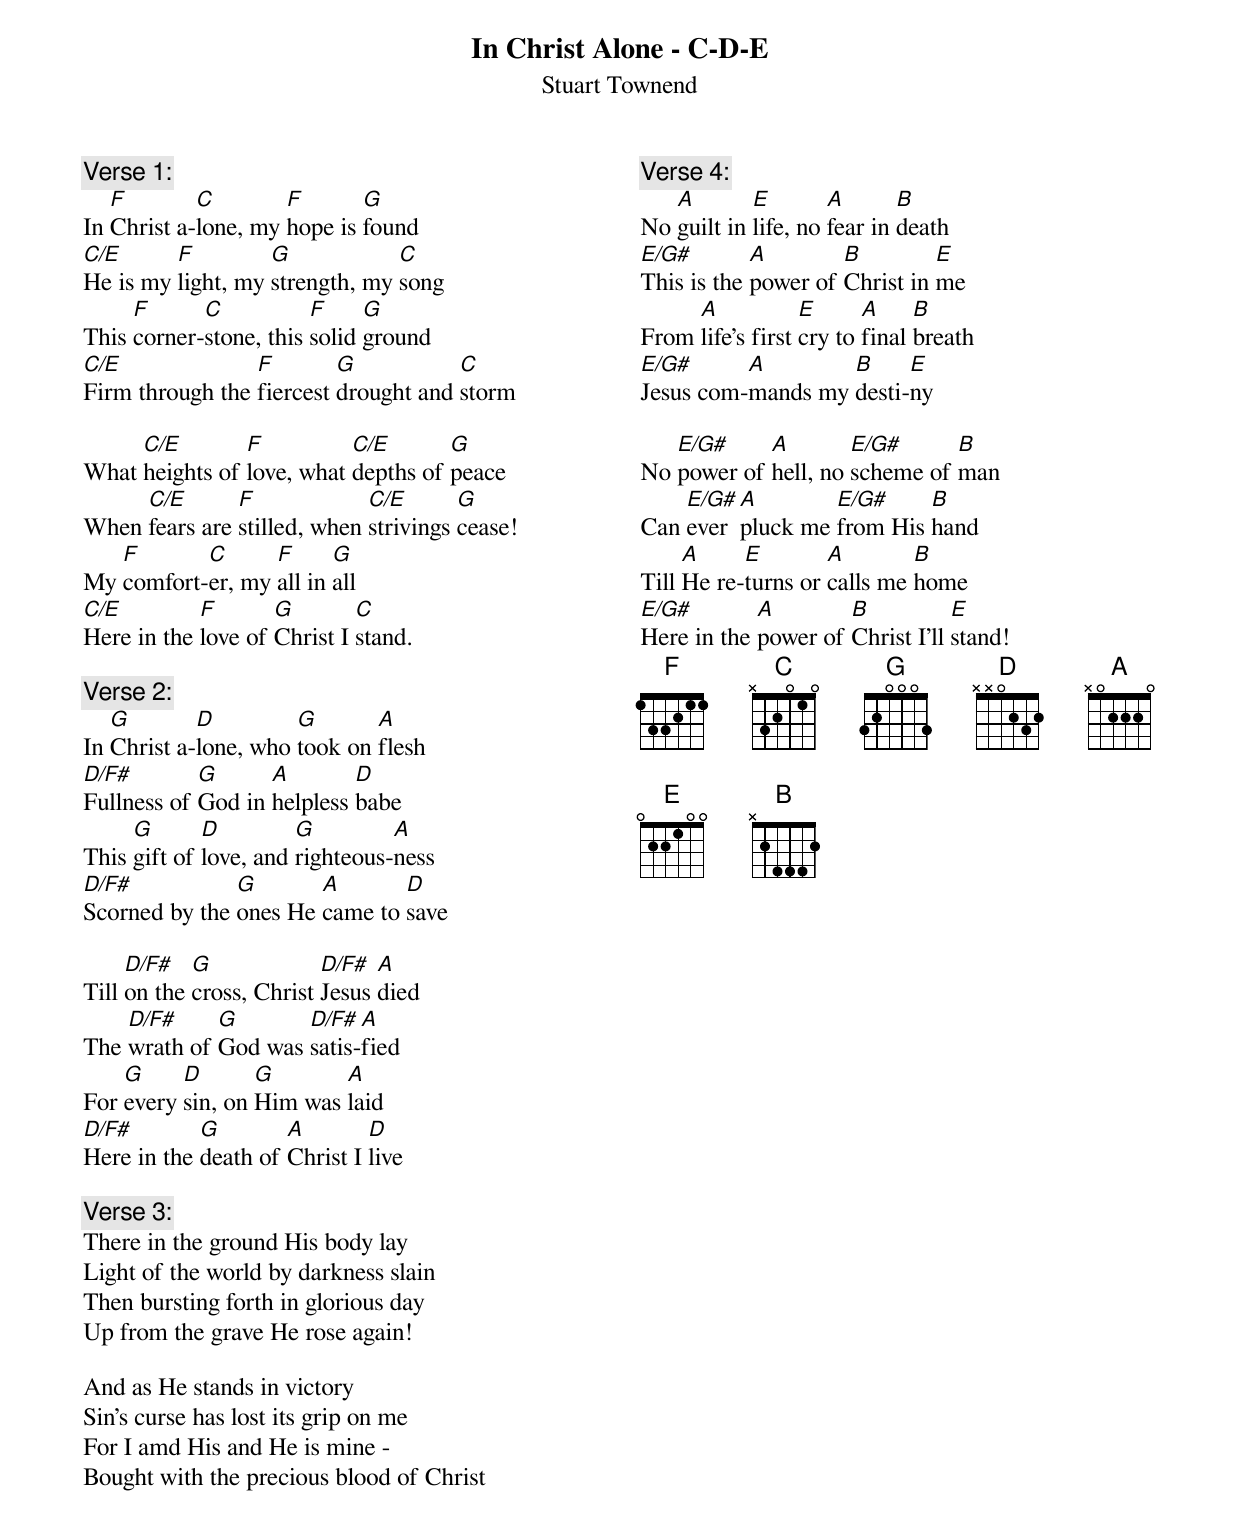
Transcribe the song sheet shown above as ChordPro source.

{t:In Christ Alone - C-D-E}
{st:Stuart Townend}
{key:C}
{columns:2}

{c:Verse 1:}
In [F]Christ a-[C]lone, my [F]hope is [G]found
[C/E]He is my [F]light, my [G]strength, my [C]song
This [F]corner-[C]stone, this [F]solid [G]ground
[C/E]Firm through the [F]fiercest [G]drought and [C]storm

What [C/E]heights of [F]love, what [C/E]depths of [G]peace
When [C/E]fears are [F]stilled, when [C/E]strivings [G]cease!
My [F]comfort-[C]er, my [F]all in [G]all
[C/E]Here in the [F]love of [G]Christ I [C]stand.

{c:Verse 2:}
In [G]Christ a-[D]lone, who [G]took on [A]flesh
[D/F#]Fullness of [G]God in [A]helpless [D]babe
This [G]gift of [D]love, and [G]righteous-[A]ness
[D/F#]Scorned by the [G]ones He [A]came to [D]save

Till [D/F#]on the [G]cross, Christ [D/F#]Jesus [A]died
The [D/F#]wrath of [G]God was [D/F#]satis-[A]fied
For [G]every [D]sin, on [G]Him was [A]laid
[D/F#]Here in the [G]death of [A]Christ I [D]live

{c:Verse 3:}
There in the ground His body lay
Light of the world by darkness slain
Then bursting forth in glorious day
Up from the grave He rose again!

And as He stands in victory
Sin's curse has lost its grip on me
For I amd His and He is mine -
Bought with the precious blood of Christ

{colb}
{c:Verse 4:}
No [A]guilt in [E]life, no [A]fear in [B]death
[E/G#]This is the [A]power of [B]Christ in [E]me
From [A]life's first [E]cry to [A]final [B]breath
[E/G#]Jesus com-[A]mands my [B]desti-[E]ny

No [E/G#]power of [A]hell, no [E/G#]scheme of [B]man
Can [E/G#]ever [A]pluck me [E/G#]from His [B]hand
Till [A]He re-[E]turns or [A]calls me [B]home
[E/G#]Here in the [A]power of [B]Christ I'll [E]stand!
